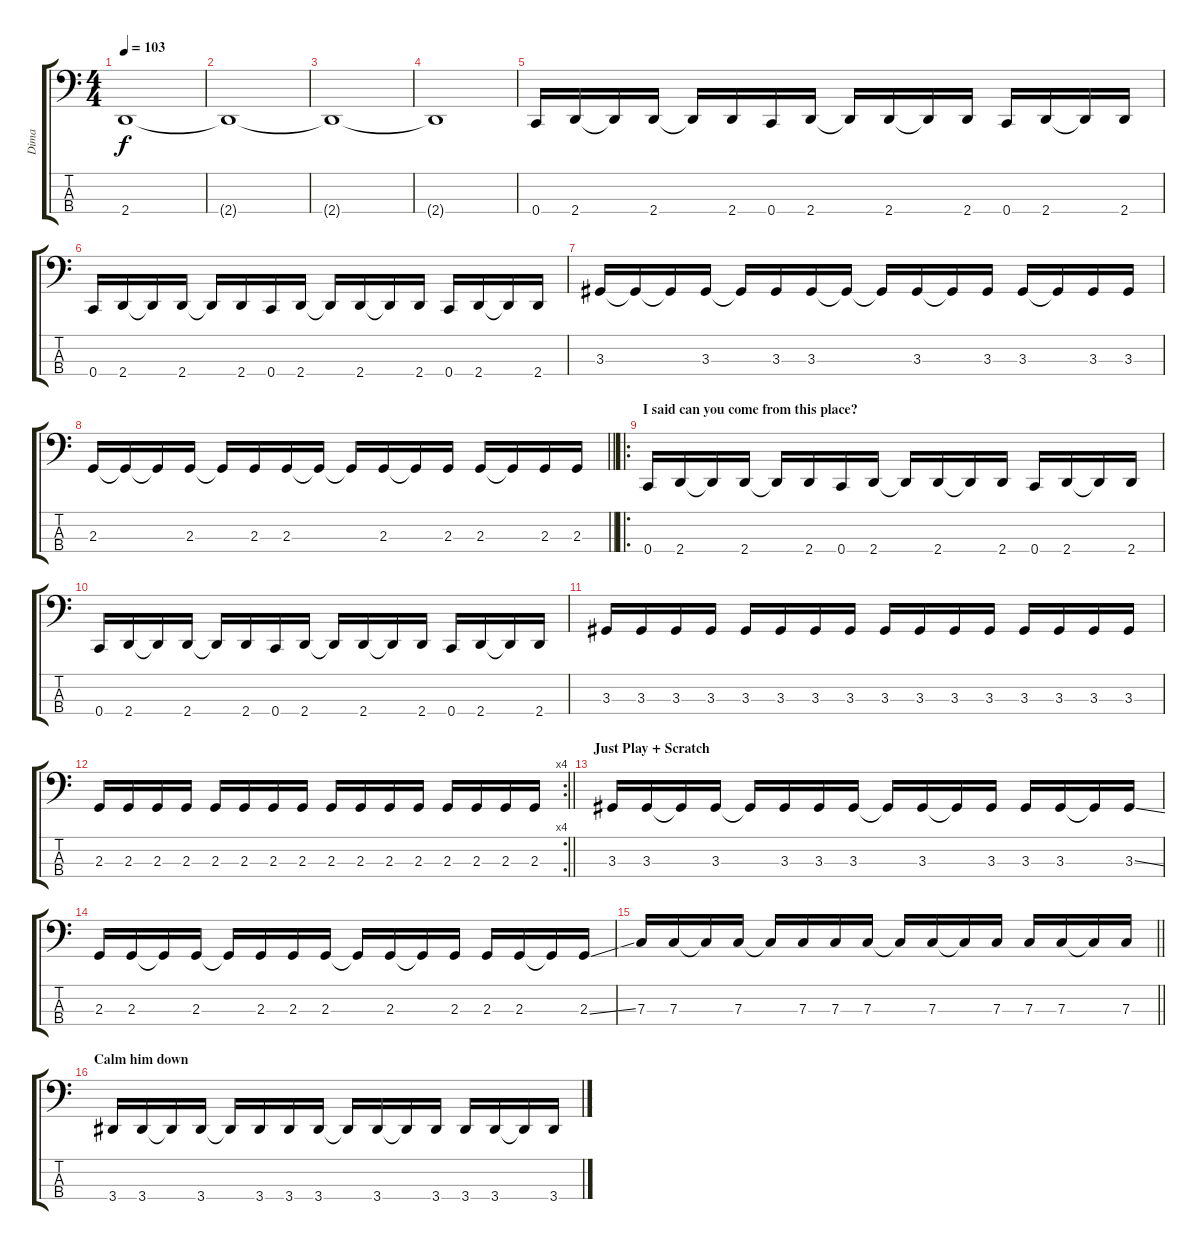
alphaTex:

\track ("Dima" "Dima") {instrument electricbassfinger}
\staff {score tabs}
\tuning (Eb2 Bb1 F1 C1) {hide}
\ts (4 4)
\tempo 103
\clef f4
\ks c
2.4{t}.1{dy f} |
2.4{t}.1 |
2.4{t}.1 |
2.4{t}.1 |
0.4.16 2.4.16 2.4{t}.16 2.4.16 2.4{t}.16 2.4.16 0.4.16 2.4.16 2.4{t}.16 2.4.16 2.4{t}.16 2.4.16 0.4.16 2.4.16 2.4{t}.16 2.4.16 |
0.4.16 2.4.16 2.4{t}.16 2.4.16 2.4{t}.16 2.4.16 0.4.16 2.4.16 2.4{t}.16 2.4.16 2.4{t}.16 2.4.16 0.4.16 2.4.16 2.4{t}.16 2.4.16 |
3.3.16 3.3{t}.16 3.3{t}.16 3.3.16 3.3{t}.16 3.3.16 3.3.16 3.3{t}.16 3.3{t}.16 3.3.16 3.3{t}.16 3.3.16 3.3.16 3.3{t}.16 3.3.16 3.3.16 |
\barLineRight lightlight
2.3.16 2.3{t}.16 2.3{t}.16 2.3.16 2.3{t}.16 2.3.16 2.3.16 2.3{t}.16 2.3{t}.16 2.3.16 2.3{t}.16 2.3.16 2.3.16 2.3{t}.16 2.3.16 2.3.16 |
\ro
\section ("" "I said can you come from this place? ")
0.4.16 2.4.16 2.4{t}.16 2.4.16 2.4{t}.16 2.4.16 0.4.16 2.4.16 2.4{t}.16 2.4.16 2.4{t}.16 2.4.16 0.4.16 2.4.16 2.4{t}.16 2.4.16 |
0.4.16 2.4.16 2.4{t}.16 2.4.16 2.4{t}.16 2.4.16 0.4.16 2.4.16 2.4{t}.16 2.4.16 2.4{t}.16 2.4.16 0.4.16 2.4.16 2.4{t}.16 2.4.16 |
3.3.16 3.3.16 3.3.16 3.3.16 3.3.16 3.3.16 3.3.16 3.3.16 3.3.16 3.3.16 3.3.16 3.3.16 3.3.16 3.3.16 3.3.16 3.3.16 |
\rc 4
\barLineRight lightlight
2.3.16 2.3.16 2.3.16 2.3.16 2.3.16 2.3.16 2.3.16 2.3.16 2.3.16 2.3.16 2.3.16 2.3.16 2.3.16 2.3.16 2.3.16 2.3.16 |
\section ("" "Just Play + Scratch")
3.3.16 3.3.16 3.3{t}.16 3.3.16 3.3{t}.16 3.3.16 3.3.16 3.3.16 3.3{t}.16 3.3.16 3.3{t}.16 3.3.16 3.3.16 3.3.16 3.3{t}.16 3.3{ss}.16 |
2.3.16 2.3.16 2.3{t}.16 2.3.16 2.3{t}.16 2.3.16 2.3.16 2.3.16 2.3{t}.16 2.3.16 2.3{t}.16 2.3.16 2.3.16 2.3.16 2.3{t}.16 2.3{ss}.16 |
\barLineRight lightlight
7.3.16 7.3.16 7.3{t}.16 7.3.16 7.3{t}.16 7.3.16 7.3.16 7.3.16 7.3{t}.16 7.3.16 7.3{t}.16 7.3.16 7.3.16 7.3.16 7.3{t}.16 7.3.16 |
\section ("" "Calm him down")
3.4.16 3.4.16 3.4{t}.16 3.4.16 3.4{t}.16 3.4.16 3.4.16 3.4.16 3.4{t}.16 3.4.16 3.4{t}.16 3.4.16 3.4.16 3.4.16 3.4{t}.16 3.4.16
